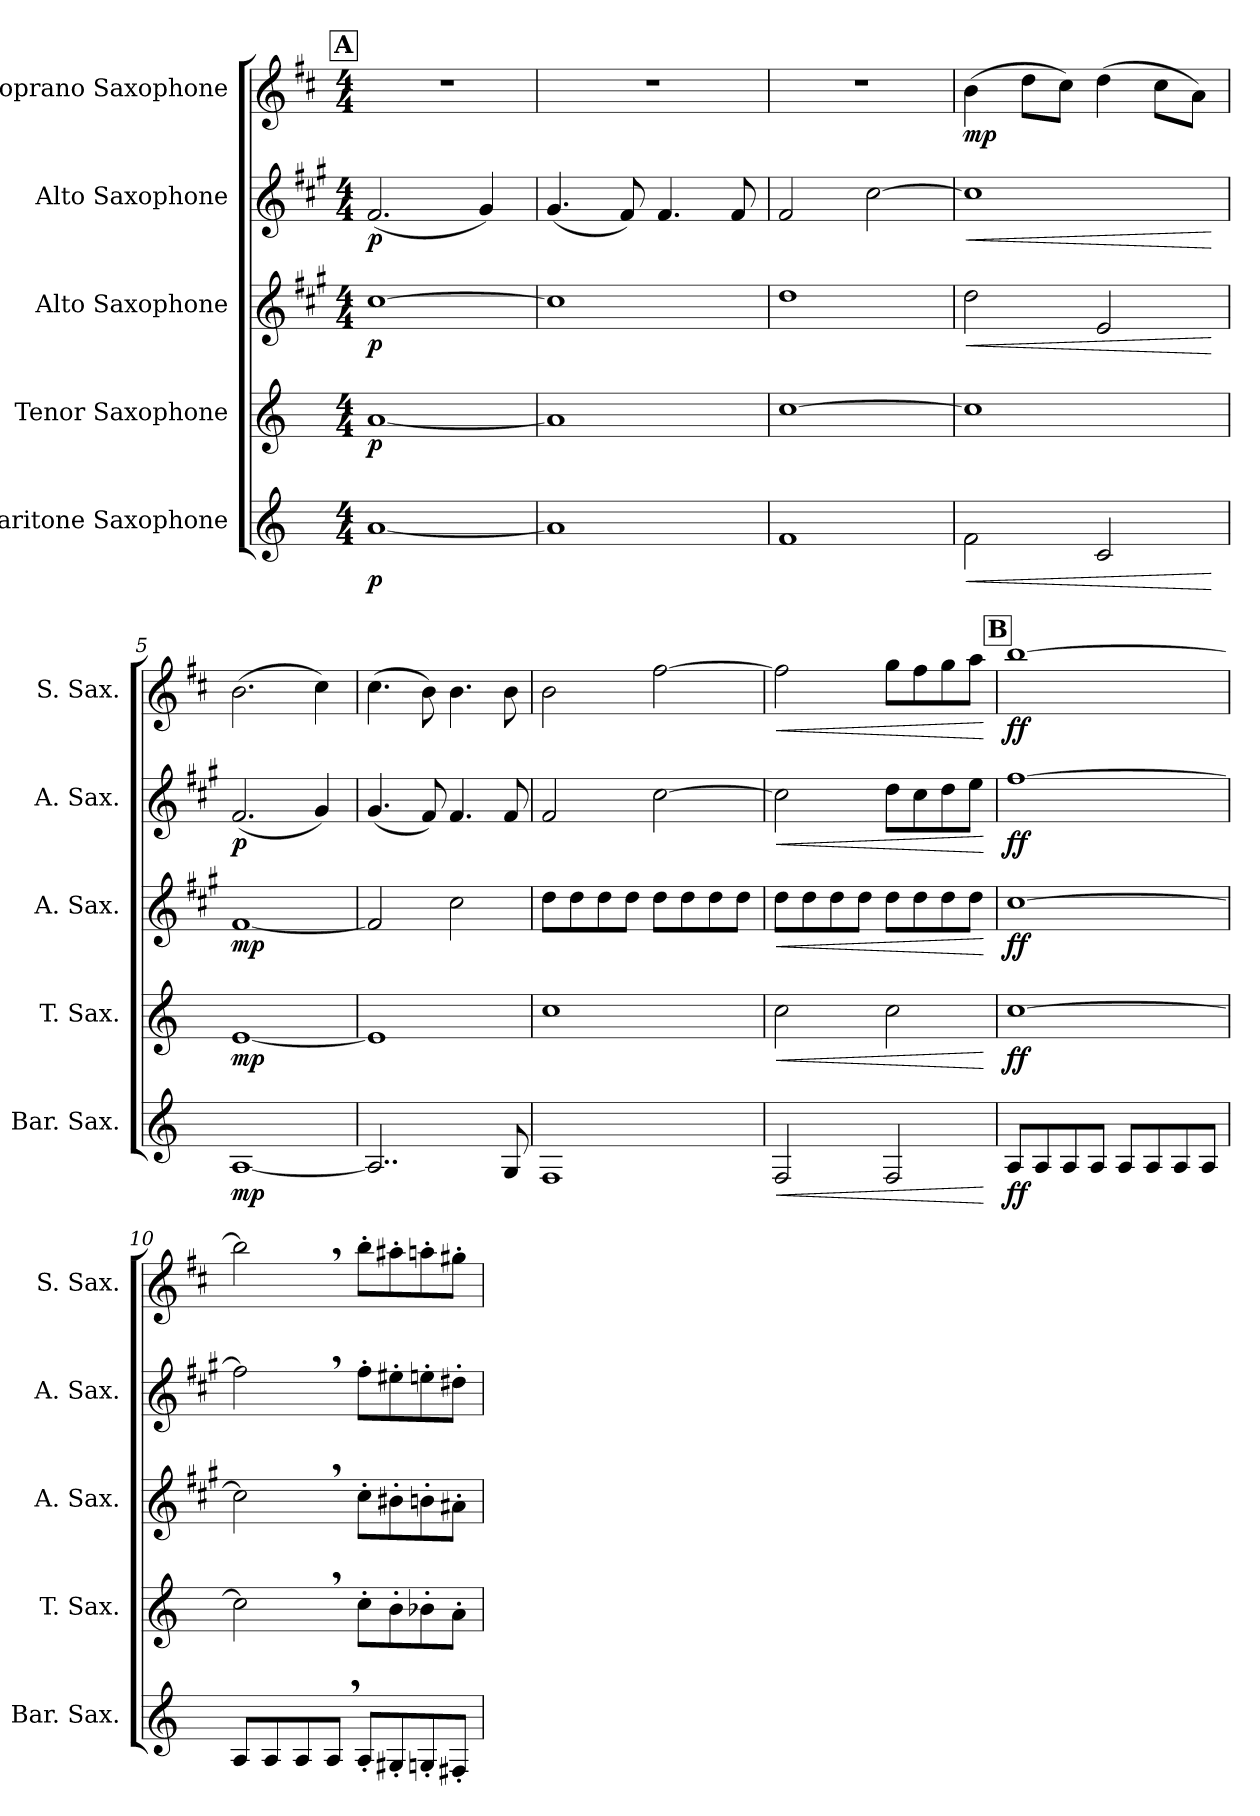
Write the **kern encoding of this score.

**kern	**dynam	**kern	**dynam	**kern	**dynam	**kern	**dynam	**kern	**dynam
*part5	*part5	*part4	*part4	*part3	*part3	*part2	*part2	*part1	*part1
*staff5	*staff5	*staff4	*staff4	*staff3	*staff3	*staff2	*staff2	*staff1	*staff1
*I"Baritone Saxophone	*	*I"Tenor Saxophone	*	*I"Alto Saxophone	*	*I"Alto Saxophone	*	*I"Soprano Saxophone	*
*I'Bar. Sax.	*	*I'T. Sax.	*	*I'A. Sax.	*	*I'A. Sax.	*	*I'S. Sax.	*
*clefG2	*	*clefG2	*	*clefG2	*	*clefG2	*	*clefG2	*
*ITrd12c21	*	*ITrd8c14	*	*ITrd5c9	*	*ITrd5c9	*	*ITrd1c2	*
*k[]	*	*k[]	*	*k[]	*	*k[]	*	*k[]	*
*M4/4	*	*M4/4	*	*M4/4	*	*M4/4	*	*M4/4	*
*MM108	*	*MM108	*	*MM108	*	*MM108	*	*MM108	*
!!LO:REH:place=s1:a:B:fs=14:t=A
=1	=1	=1	=1	=1	=1	=1	=1	=1	=1
!	!LO:DY:b	!	!LO:DY:b	!	!LO:DY:b	!	!LO:DY:b	!	!
[1A	p	[1A	p	[1e	p	(<2.A/	p	1r	.
.	.	.	.	.	.	4B/)	.	.	.
=2	=2	=2	=2	=2	=2	=2	=2	=2	=2
1A]	.	1A]	.	1e]	.	(<4.B/	.	1r	.
.	.	.	.	.	.	8A/)	.	.	.
.	.	.	.	.	.	4.A/	.	.	.
.	.	.	.	.	.	8A/	.	.	.
=3	=3	=3	=3	=3	=3	=3	=3	=3	=3
1F	.	[1c	.	1f	.	2A/	.	1r	.
.	.	.	.	.	.	[2e\	.	.	.
=4	=4	=4	=4	=4	=4	=4	=4	=4	=4
!	!LO:HP:b	!	!	!	!LO:HP:b	!	!LO:HP:b	!	!LO:DY:b
2F\	<	1c]	.	2f\	<	1e]	<	(>4a\	mp
.	.	.	.	.	.	.	.	8cc\L	.
.	.	.	.	.	.	.	.	8b\J)	.
2C/	.	.	.	2G/	.	.	.	(>4cc\	.
.	.	.	.	.	.	.	.	8b\L	.
.	.	.	.	.	.	.	.	8g\J)	.
.	[	.	.	.	[	.	[	.	.
=5	=5	=5	=5	=5	=5	=5	=5	=5	=5
!	!LO:DY:b	!	!LO:DY:b	!	!LO:DY:b	!	!LO:DY:b	!	!
[1AA	mp	[1E	mp	[1A	mp	(<2.A/	p	(>2.a\	.
.	.	.	.	.	.	4B/)	.	4b\)	.
=6	=6	=6	=6	=6	=6	=6	=6	=6	=6
2..AA/]	.	1E]	.	2A/]	.	(<4.B/	.	(>4.b\	.
.	.	.	.	.	.	8A/)	.	8a\)	.
.	.	.	.	2e\	.	4.A/	.	4.a\	.
8GG/	.	.	.	.	.	8A/	.	8a\	.
!!LO:LB:g=z
=7	=7	=7	=7	=7	=7	=7	=7	=7	=7
*	*	*	*	*	*	*	*	*MM120	*
1FF	.	1c	.	8f\L	.	2A/	.	2a\	.
.	.	.	.	8f\	.	.	.	.	.
.	.	.	.	8f\	.	.	.	.	.
.	.	.	.	8f\J	.	.	.	.	.
.	.	.	.	8f\L	.	[2e\	.	[2ee\	.
.	.	.	.	8f\	.	.	.	.	.
.	.	.	.	8f\	.	.	.	.	.
.	.	.	.	8f\J	.	.	.	.	.
=8	=8	=8	=8	=8	=8	=8	=8	=8	=8
!	!LO:HP:b	!	!LO:HP:b	!	!LO:HP:b	!	!LO:HP:b	!	!LO:HP:b
2FF/	<	2c\	<	8f\L	<	2e\]	<	2ee\]	<
.	.	.	.	8f\	.	.	.	.	.
.	.	.	.	8f\	.	.	.	.	.
.	.	.	.	8f\J	.	.	.	.	.
2FF/	.	2c\	.	8f\L	.	8f\L	.	8ff\L	.
.	.	.	.	8f\	.	8e\	.	8ee\	.
.	.	.	.	8f\	.	8f\	.	8ff\	.
.	.	.	.	8f\J	.	8g\J	.	8gg\J	.
.	[	.	[	.	[	.	[	.	[
!!LO:REH:place=s1:a:B:fs=14:t=B
=9	=9	=9	=9	=9	=9	=9	=9	=9	=9
!	!LO:DY:b	!	!LO:DY:b	!	!LO:DY:b	!	!LO:DY:b	!	!LO:DY:b
8AA/L	ff	[1c	ff	[1e	ff	[1a	ff	[1aa	ff
8AA/	.	.	.	.	.	.	.	.	.
8AA/	.	.	.	.	.	.	.	.	.
8AA/J	.	.	.	.	.	.	.	.	.
8AA/L	.	.	.	.	.	.	.	.	.
8AA/	.	.	.	.	.	.	.	.	.
8AA/	.	.	.	.	.	.	.	.	.
8AA/J	.	.	.	.	.	.	.	.	.
=10	=10	=10	=10	=10	=10	=10	=10	=10	=10
8AA/L	.	2c,\]	.	2e,\]	.	2a,\]	.	2aa,\]	.
8AA/	.	.	.	.	.	.	.	.	.
8AA/	.	.	.	.	.	.	.	.	.
8AA,/J	.	.	.	.	.	.	.	.	.
8AA'/L	.	8c'\L	.	8e'\L	.	8a'\L	.	8aa'\L	.
8GG#X'/	.	8B'\	.	8d#X'\	.	8g#X'\	.	8gg#X'\	.
8GGn'/	.	8B-X'\	.	8dn'\	.	8gn'\	.	8ggn'\	.
8FF#X'/J	.	8A'\J	.	8c#X'\J	.	8f#X'\J	.	8ff#X'\J	.
=	=	=	=	=	=	=	=	=	=
*-	*-	*-	*-	*-	*-	*-	*-	*-	*-
